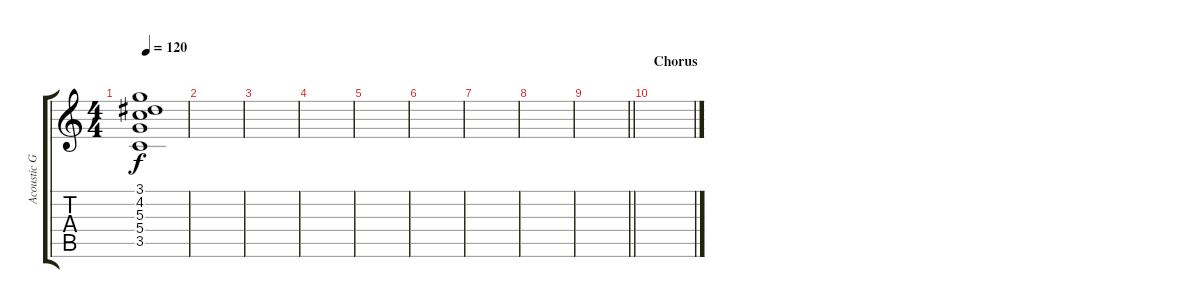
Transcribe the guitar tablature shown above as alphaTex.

\track ("Acoustic Guitar" "Acoustic G") {instrument acousticguitarsteel}
\staff {score tabs}
\tuning (E4 B3 G3 D3 A2 E2) {hide}
\ts (4 4)
\tempo 120
\clef g2
\ks c
(3.1{t} 4.2{t} 5.3{t} 5.4{t} 3.5{t}).1{dy f} |
|
|
|
|
|
|
|
\barLineRight lightlight
|
\section ("" "Chorus")
